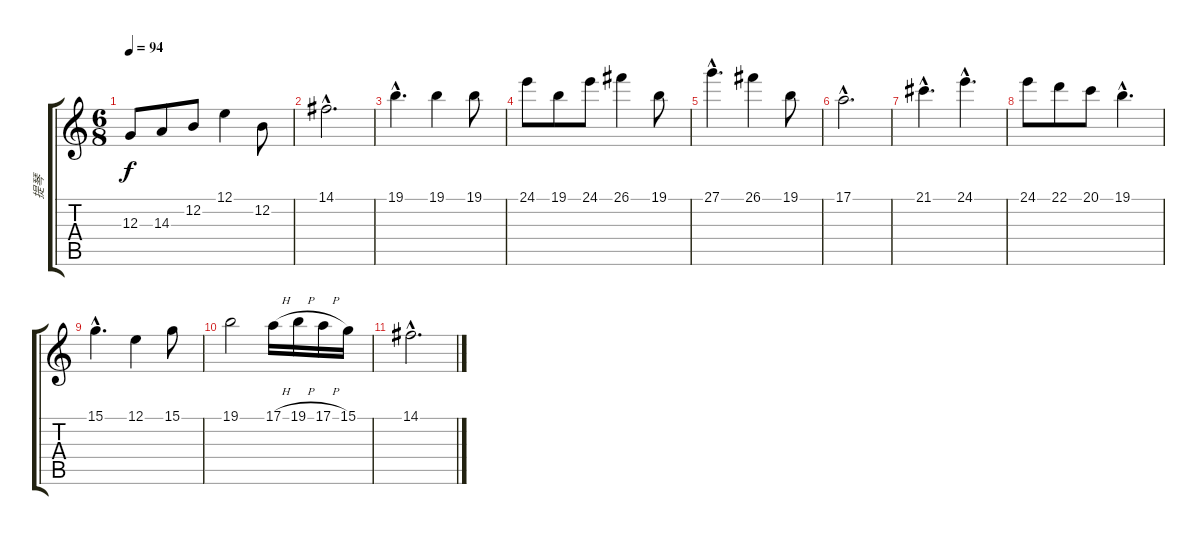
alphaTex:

\track ("提琴" "提琴") {instrument violin}
\staff {score tabs}
\tuning (E4 B3 G3 D3 A2 E2) {hide}
\ts (6 8)
\tempo 94
\clef g2
\ks c
12.3.8{dy f} 14.3.8 12.2.8 12.1.4 12.2.8 |
14.1{hac}.2{d} |
19.1{hac}.4{d} 19.1.4 19.1.8 |
24.1.8 19.1.8 24.1.8 26.1.4 19.1.8 |
27.1{hac}.4{d} 26.1.4 19.1.8 |
17.1{hac}.2{d} |
21.1{hac}.4{d} 24.1{hac}.4{d} |
24.1.8 22.1.8 20.1.8 19.1{hac}.4{d} |
15.1{hac}.4{d} 12.1.4 15.1.8 |
19.1.2 17.1{h}.16 19.1{h}.16 17.1{h}.16 15.1.16 |
14.1{hac}.2{d}
